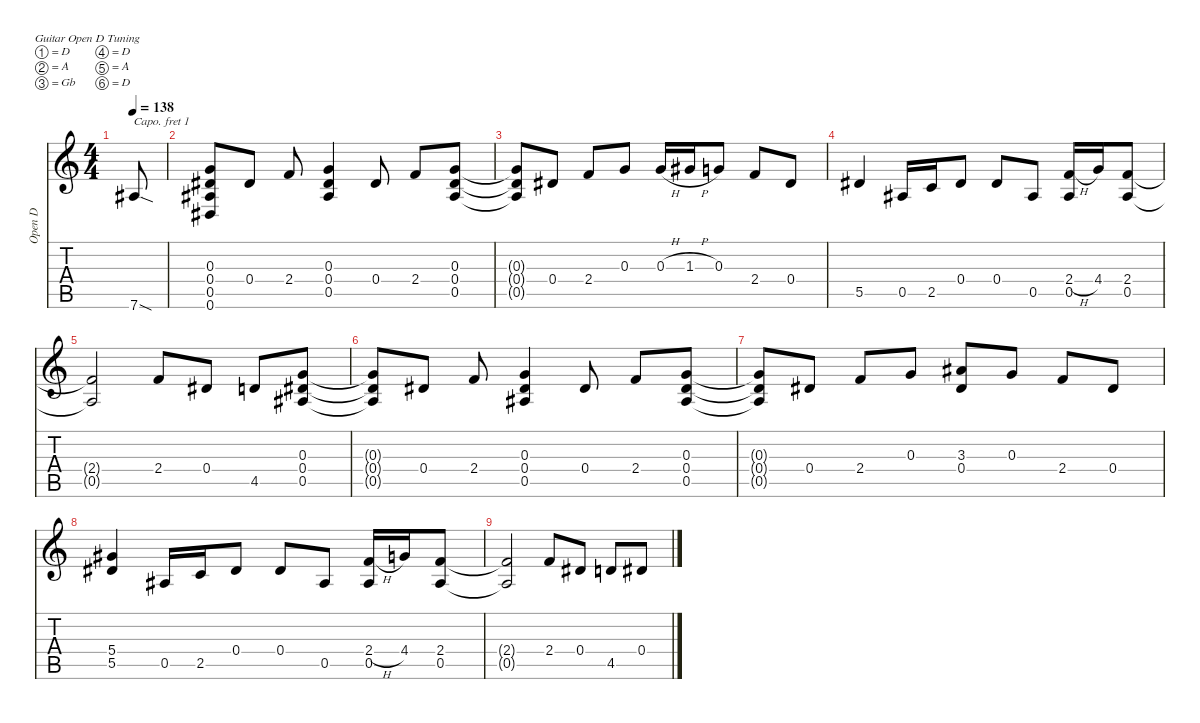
\defaultSystemsLayout 4
\hideDynamics
\bracketExtendMode nobrackets
\otherSystemsTrackNameOrientation horizontal
\track ("Open D Guitar" "Open D") {solo instrument acousticguitarnylon}
\staff {score tabs}
\capo 1
\tuning (D4 A3 Gb3 D3 A2 D2)
\ts (4 4)
\ac
\tempo 138
\clef g2
\ks c
7.6{sod acc #}.8{dy mf instrument acousticguitarnylon beam Up} |
(0.6{acc #} 0.5{acc #} 0.4{acc #} 0.3).8{beam Up} 0.4{acc #}.8{beam Up} 2.4.8{beam Up} (0.4{acc #} 0.3 0.5{acc #}).4{beam Up} 0.4{acc #}.8{beam Up} 2.4.8{beam Up} (0.4{acc #} 0.3 0.5{acc #}).8{beam Up} |
(0.4{t acc #} 0.3{t} 0.5{t acc #}).8{beam Up} 0.4{acc #}.8{beam Up} 2.4.8{beam Up} 0.3.8{beam Up} 0.3{h}.16{beam Up} 1.3{h acc #}.16{beam Up} 0.3.8{beam Up} 2.4.8{beam Up} 0.4{acc #}.8{beam Up} |
5.5{acc #}.4{beam Up} 0.5{acc #}.16{beam Up} 2.5.16{beam Up} 0.4{acc #}.8{beam Up} 0.4{acc #}.8{beam Up} 0.5{acc #}.8{beam Up} (2.4{h} 0.5{acc #}).16{beam Up} 4.4.16{beam Up} (2.4 0.5{acc #}).8{beam Up} |
(2.4{t} 0.5{t acc #}).2{beam Up} 2.4.8{beam Up} 0.4{acc #}.8{beam Up} 4.5.8{beam Up} (0.5{acc #} 0.4{acc #} 0.3).8{beam Up} |
(0.4{t acc #} 0.3{t} 0.5{t acc #}).8{beam Up} 0.4{acc #}.8{beam Up} 2.4.8{beam Up} (0.4{acc #} 0.3 0.5{acc #}).4{beam Up} 0.4{acc #}.8{beam Up} 2.4.8{beam Up} (0.4{acc #} 0.3 0.5{acc #}).8{beam Up} |
(0.4{t acc #} 0.3{t} 0.5{t acc #}).8{beam Up} 0.4{acc #}.8{beam Up} 2.4.8{beam Up} 0.3.8{beam Up} (3.3{acc #} 0.4{acc #}).8{beam Up} 0.3.8{beam Up} 2.4.8{beam Up} 0.4{acc #}.8{beam Up} |
(5.5{acc #} 5.4{acc #}).4{beam Up} 0.5{acc #}.16{beam Up} 2.5.16{beam Up} 0.4{acc #}.8{beam Up} 0.4{acc #}.8{beam Up} 0.5{acc #}.8{beam Up} (2.4{h} 0.5{acc #}).16{beam Up} 4.4.16{beam Up} (2.4 0.5{acc #}).8{beam Up} |
(2.4{t} 0.5{t acc #}).2{beam Up} 2.4.8{beam Up} 0.4{acc #}.8{beam Up} 4.5.8{beam Up} 0.4{acc #}.8{beam Up}
